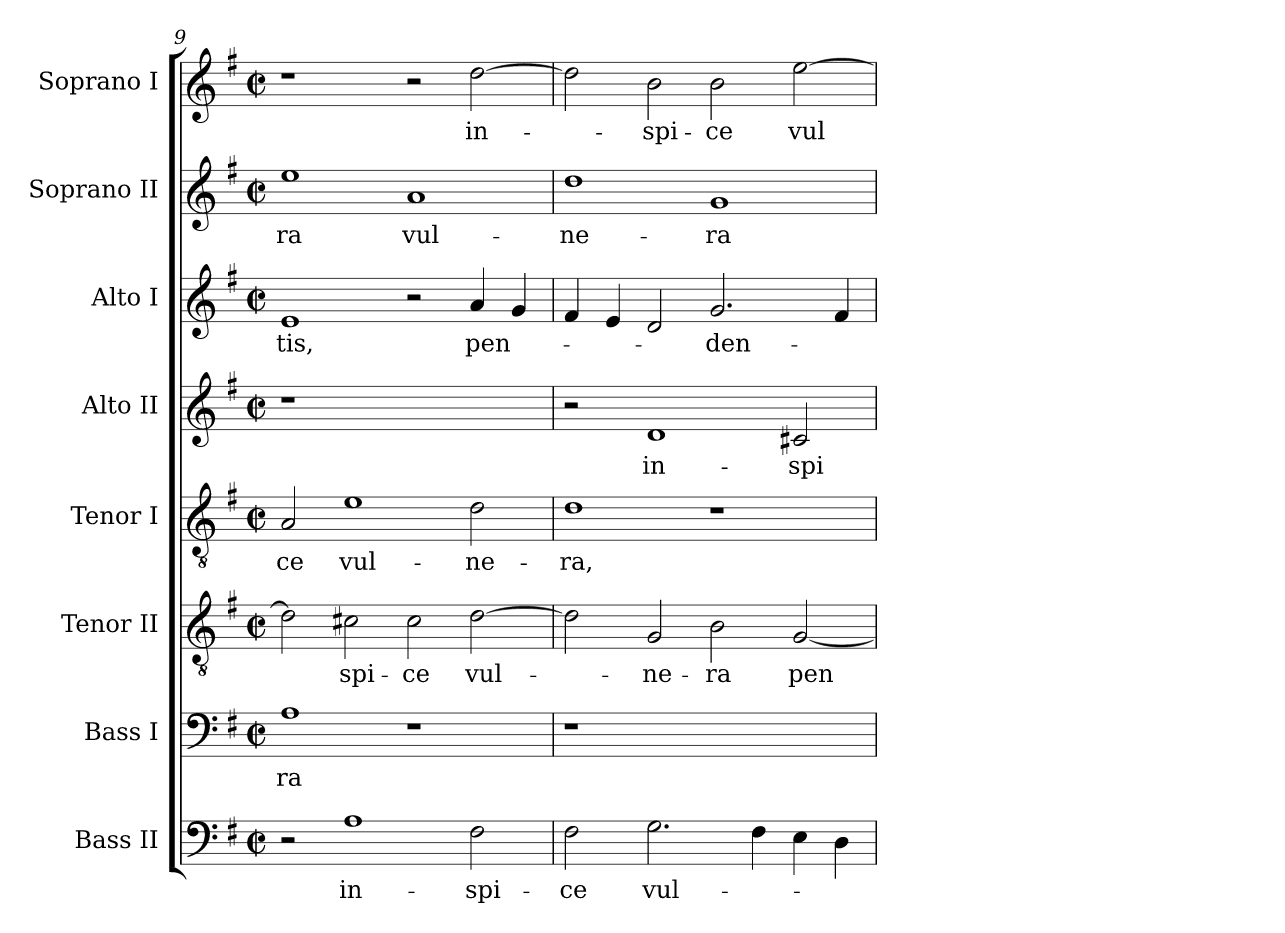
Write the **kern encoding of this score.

**kern	**text	**kern	**text	**kern	**text	**kern	**text	**kern	**text	**kern	**text	**kern	**text	**kern	**text
*part8	*part8	*part7	*part7	*part6	*part6	*part5	*part5	*part4	*part4	*part3	*part3	*part2	*part2	*part1	*part1
*staff8	*staff8	*staff7	*staff7	*staff6	*staff6	*staff5	*staff5	*staff4	*staff4	*staff3	*staff3	*staff2	*staff2	*staff1	*staff1
*I"Bass II	*	*I"Bass I	*	*I"Tenor II	*	*I"Tenor I	*	*I"Alto II	*	*I"Alto I	*	*I"Soprano II	*	*I"Soprano I	*
*I'BII	*	*I'BI	*	*I'TII	*	*I'TI	*	*I'AII	*	*I'AI	*	*	*	*	*
!!LO:PB:g=z
*clefF4	*	*clefF4	*	*clefGv2	*	*clefGv2	*	*clefG2	*	*clefG2	*	*clefG2	*	*clefG2	*
*k[f#]	*	*k[f#]	*	*k[f#]	*	*k[f#]	*	*k[f#]	*	*k[f#]	*	*k[f#]	*	*k[f#]	*
*G:	*	*G:	*	*G:	*	*G:	*	*G:	*	*G:	*	*G:	*	*G:	*
*M2/2	*	*M2/2	*	*M2/2	*	*M2/2	*	*M2/2	*	*M2/2	*	*M2/2	*	*M2/2	*
*met(c|)	*	*met(c|)	*	*met(c|)	*	*met(c|)	*	*met(c|)	*	*met(c|)	*	*met(c|)	*	*met(c|)	*
=9	=9	=9	=9	=9	=9	=9	=9	=9	=9	=9	=9	=9	=9	=9	=9
!	!	!	!LO:LY:b:color=#000000	!	!	!	!	!	!	!	!	!	!	!	!
!	!	!	!	!	!	!	!LO:LY:b:color=#000000	!LO:N:vis=1	!	!	!	!	!	!	!
!	!	!	!	!	!	!	!	!	!	!	!LO:LY:b:color=#000000	!	!	!	!
!	!	!	!	!	!	!	!	!	!	!	!	!	!LO:LY:b:color=#000000	!	!
2r	.	1Ai	-ra	2di\]	.	2Ai/	-ce	1r	.	1ei	-tis,	1eei	-ra	1r	.
!	!LO:LY:b:color=#000000	!	!	!	!	!	!	!	!	!	!	!	!	!	!
!	!	!	!	!	!LO:LY:b:color=#000000	!	!	!	!	!	!	!	!	!	!
!	!	!	!	!	!	!	!LO:LY:b:color=#000000	!	!	!	!	!	!	!	!
1Ai	in-	.	.	2c#Xi\	-spi-	1ei	vul-	.	.	.	.	.	.	.	.
!	!	!	!	!	!LO:LY:b:color=#000000	!	!	!	!	!	!	!	!	!	!
!	!	!	!	!	!	!	!	!	!	!	!	!	!LO:LY:b:color=#000000	!	!
.	.	1r	.	2c#i\	-ce	.	.	1ryy	.	2r	.	1ai	vul-	2r	.
!	!LO:LY:b:color=#000000	!	!	!	!	!	!	!	!	!	!	!	!	!	!
!	!	!	!	!	!LO:LY:b:color=#000000	!	!	!	!	!	!	!	!	!	!
!	!	!	!	!	!	!	!LO:LY:b:color=#000000	!	!	!	!	!	!	!	!
!	!	!	!	!	!	!	!	!	!	!	!LO:LY:b:color=#000000	!	!	!	!
!	!	!	!	!	!	!	!	!	!	!	!	!	!	!	!LO:LY:b:color=#000000
2F#i\	-spi-	.	.	[>2di\	vul-	2di\	-ne-	.	.	4ai/	pen-	.	.	[>2ddi\	in-
.	.	.	.	.	.	.	.	.	.	4gi/	.	.	.	.	.
=10	=10	=10	=10	=10	=10	=10	=10	=10	=10	=10	=10	=10	=10	=10	=10
!	!LO:LY:b:color=#000000	!LO:N:vis=1	!	!	!	!	!	!	!	!	!	!	!	!	!
!	!	!	!	!	!	!	!LO:LY:b:color=#000000	!	!	!	!	!	!	!	!
!	!	!	!	!	!	!	!	!	!	!	!	!	!LO:LY:b:color=#000000	!	!
2F#i\	-ce	1r	.	2di\]	.	1di	-ra,	2r	.	4f#i/	.	1ddi	-ne-	2ddi\]	.
.	.	.	.	.	.	.	.	.	.	4ei/	.	.	.	.	.
!	!LO:LY:b:color=#000000	!	!	!	!	!	!	!	!	!	!	!	!	!	!
!	!	!	!	!	!LO:LY:b:color=#000000	!	!	!	!	!	!	!	!	!	!
!	!	!	!	!	!	!	!	!	!LO:LY:b:color=#000000	!	!	!	!	!	!
!	!	!	!	!	!	!	!	!	!	!	!	!	!	!	!LO:LY:b:color=#000000
2.Gi\	vul-	.	.	2Gi/	-ne-	.	.	1di	in-	2di/	.	.	.	2bi\	-spi-
!	!	!	!	!	!LO:LY:b:color=#000000	!	!	!	!	!	!	!	!	!	!
!	!	!	!	!	!	!	!	!	!	!	!LO:LY:b:color=#000000	!	!	!	!
!	!	!	!	!	!	!	!	!	!	!	!	!	!LO:LY:b:color=#000000	!	!
!	!	!	!	!	!	!	!	!	!	!	!	!	!	!	!LO:LY:b:color=#000000
.	.	1ryy	.	2Bi\	-ra	1r	.	.	.	2.gi/	-den-	1gi	-ra	2bi\	-ce
4F#i\	.	.	.	.	.	.	.	.	.	.	.	.	.	.	.
!	!	!	!	!	!LO:LY:b:color=#000000	!	!	!	!	!	!	!	!	!	!
!	!	!	!	!	!	!	!	!	!LO:LY:b:color=#000000	!	!	!	!	!	!
!	!	!	!	!	!	!	!	!	!	!	!	!	!	!	!LO:LY:b:color=#000000
4Ei\	.	.	.	[<2Gi/	pen-	.	.	2c#Xi/	-spi-	.	.	.	.	[>2eei\	vul-
4Di\	.	.	.	.	.	.	.	.	.	4f#i/	.	.	.	.	.
=	=	=	=	=	=	=	=	=	=	=	=	=	=	=	=
*-	*-	*-	*-	*-	*-	*-	*-	*-	*-	*-	*-	*-	*-	*-	*-
